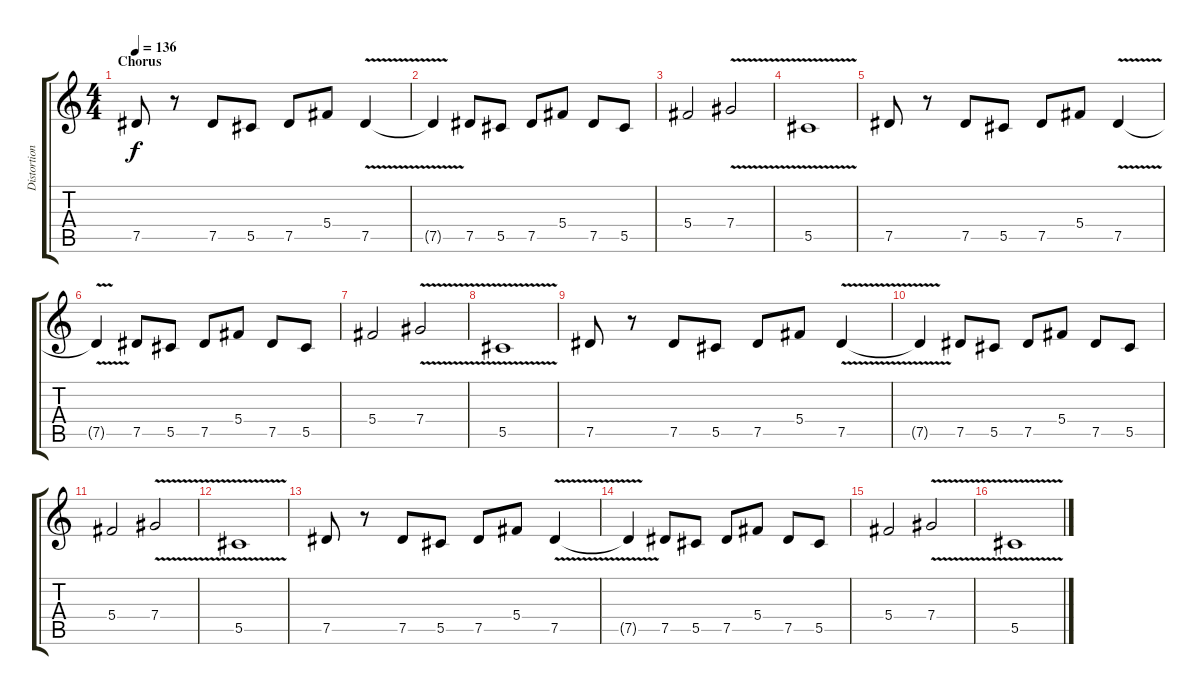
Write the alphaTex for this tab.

\track ("Distortion guitar" "Distortion") {instrument distortionguitar}
\staff {score tabs}
\tuning (Eb4 Bb3 Gb3 Db3 Ab2 Eb2) {hide}
\ts (4 4)
\section ("" "Chorus")
\tempo 136
\clef g2
\ks c
7.5.8{dy f} r.8 7.5.8 5.5.8 7.5.8 5.4.8 7.5{v}.4 |
7.5{t}.4 7.5.8 5.5.8 7.5.8 5.4.8 7.5.8 5.5.8 |
5.4.2 7.4{v}.2 |
5.5{v}.1 |
7.5.8 r.8 7.5.8 5.5.8 7.5.8 5.4.8 7.5{v}.4 |
7.5{t}.4 7.5.8 5.5.8 7.5.8 5.4.8 7.5.8 5.5.8 |
5.4.2 7.4{v}.2 |
5.5{v}.1 |
7.5.8 r.8 7.5.8 5.5.8 7.5.8 5.4.8 7.5{v}.4 |
7.5{t}.4 7.5.8 5.5.8 7.5.8 5.4.8 7.5.8 5.5.8 |
5.4.2 7.4{v}.2 |
5.5{v}.1 |
7.5.8 r.8 7.5.8 5.5.8 7.5.8 5.4.8 7.5{v}.4 |
7.5{t}.4 7.5.8 5.5.8 7.5.8 5.4.8 7.5.8 5.5.8 |
5.4.2 7.4{v}.2 |
5.5{v}.1
